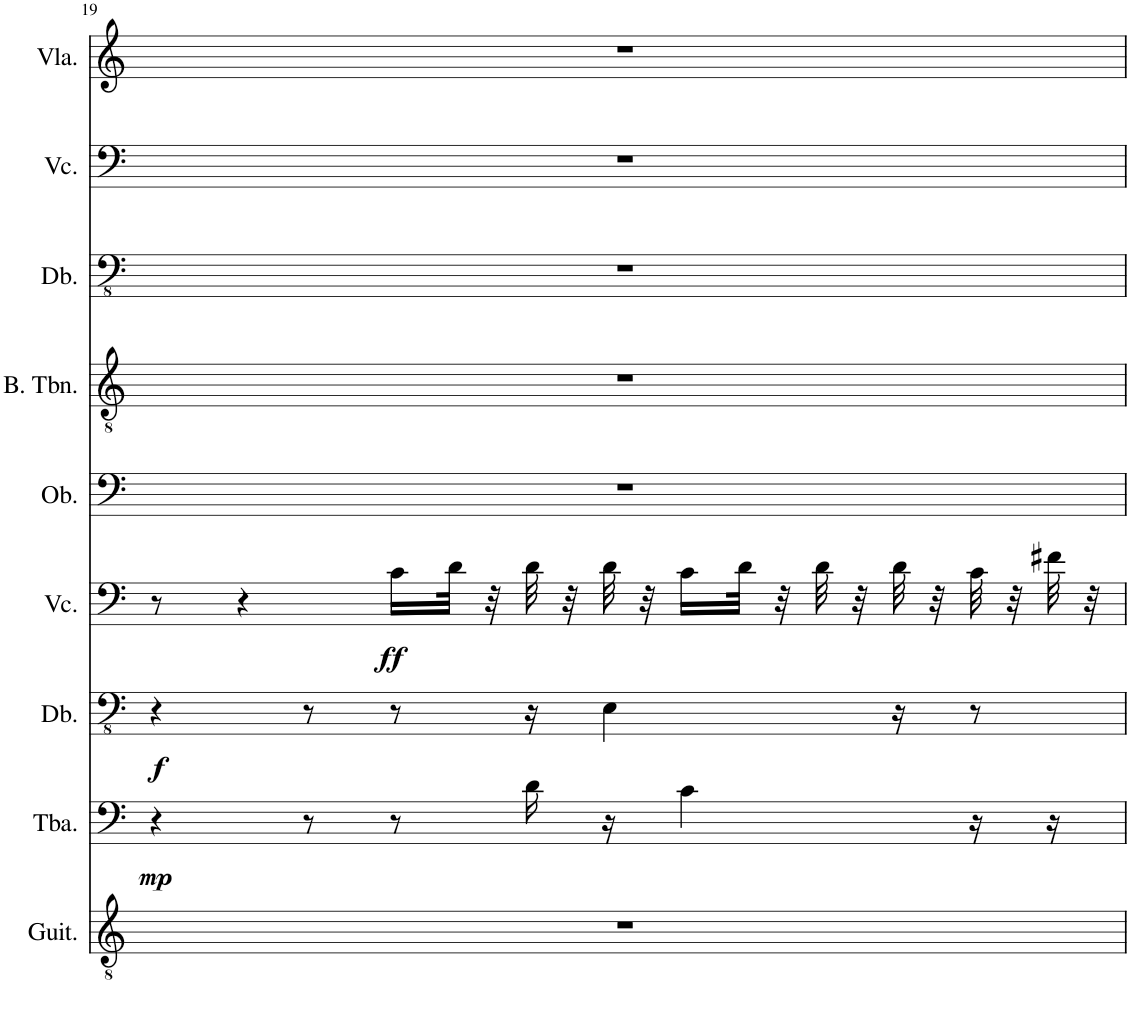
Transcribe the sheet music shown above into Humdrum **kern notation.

**kern	**kern	**dynam	**kern	**dynam	**kern	**dynam	**kern	**kern	**kern	**kern	**kern
*part9	*part8	*part8	*part7	*part7	*part6	*part6	*part5	*part4	*part3	*part2	*part1
*staff9	*staff8	*staff8	*staff7	*staff7	*staff6	*staff6	*staff5	*staff4	*staff3	*staff2	*staff1
*I"Classical Guitar	*I"Tuba	*	*I"Double Bass	*	*I"Violoncello	*	*I"Oboe	*I"Bass Trombone	*I"Double Bass	*I"Violoncello	*I"Viola
*I'Guit.	*I'Tba.	*	*I'Db.	*	*I'Vc.	*	*I'Ob.	*I'B. Tbn.	*I'Db.	*I'Vc.	*I'Vla.
!!LO:PB:g=z
*clefGv2	*clefF4	*	*clefFv4	*	*clefF4	*	*clefF4	*clefGv2	*clefFv4	*clefF4	*clefG2
*	*	*	*Trd7c12	*	*	*	*Trd-14c-24	*	*Trd7c12	*	*
*k[]	*k[]	*	*k[]	*	*k[]	*	*k[]	*k[]	*k[]	*k[]	*k[]
*M4/4	*M4/4	*	*M4/4	*	*M4/4	*	*M4/4	*M4/4	*M4/4	*M4/4	*M4/4
=19	=19	=19	=19	=19	=19	=19	=19	=19	=19	=19	=19
!	!	!LO:DY:b	!	!LO:DY:b	!	!	!	!	!	!	!
1r	4r	mp	4r	f	8r	.	1r	1r	1r	1r	1r
.	.	.	.	.	4r	.	.	.	.	.	.
.	8r	.	8r	.	.	.	.	.	.	.	.
!	!	!	!	!	!	!LO:DY:b	!	!	!	!	!
.	8r	.	8r	.	16c\LL	ff	.	.	.	.	.
.	.	.	.	.	32d\JJk	.	.	.	.	.	.
.	.	.	.	.	32r	.	.	.	.	.	.
.	16d\	.	16r	.	32d\	.	.	.	.	.	.
.	.	.	.	.	32r	.	.	.	.	.	.
.	16r	.	4EE\	.	32d\	.	.	.	.	.	.
.	.	.	.	.	32r	.	.	.	.	.	.
.	4c\	.	.	.	16c\LL	.	.	.	.	.	.
.	.	.	.	.	32d\JJk	.	.	.	.	.	.
.	.	.	.	.	32r	.	.	.	.	.	.
.	.	.	.	.	32d\	.	.	.	.	.	.
.	.	.	.	.	32r	.	.	.	.	.	.
.	.	.	16r	.	32d\	.	.	.	.	.	.
.	.	.	.	.	32r	.	.	.	.	.	.
.	16r	.	8r	.	32c\	.	.	.	.	.	.
.	.	.	.	.	32r	.	.	.	.	.	.
.	16r	.	.	.	32f#X\	.	.	.	.	.	.
.	.	.	.	.	32r	.	.	.	.	.	.
=	=	=	=	=	=	=	=	=	=	=	=
*-	*-	*-	*-	*-	*-	*-	*-	*-	*-	*-	*-
